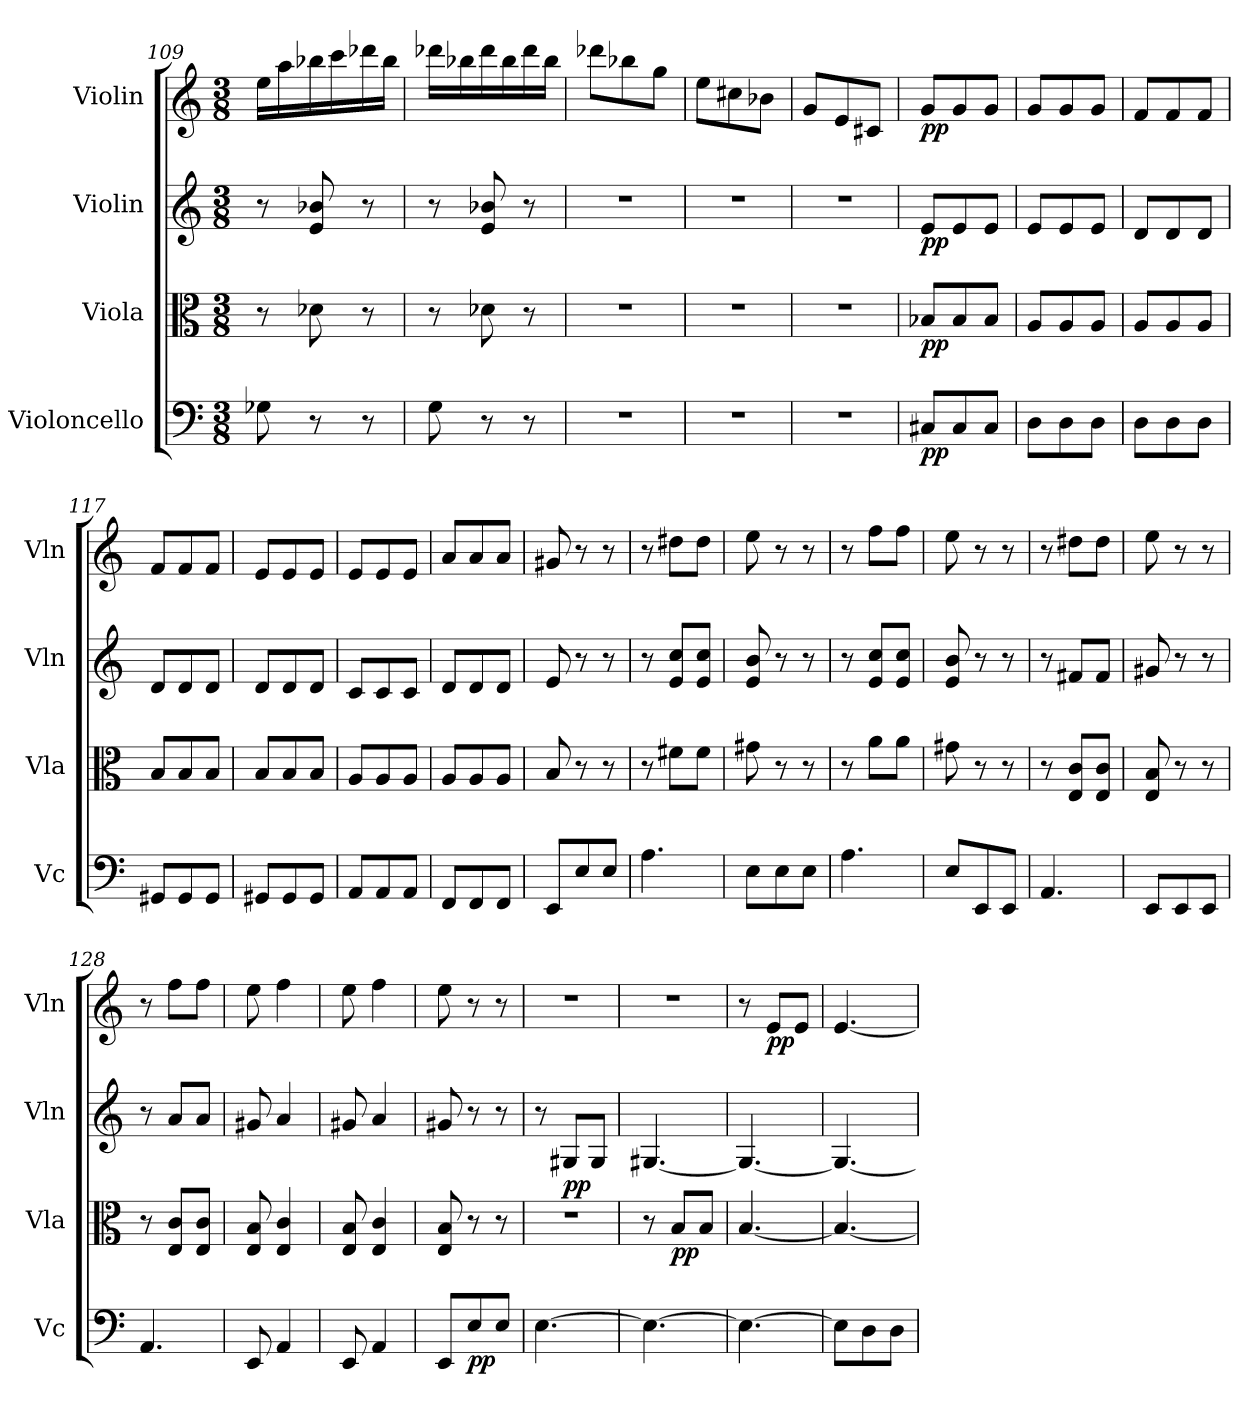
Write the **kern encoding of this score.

**kern	**dynam	**kern	**dynam	**kern	**dynam	**kern	**dynam
*part4	*part4	*part3	*part3	*part2	*part2	*part1	*part1
*staff4	*staff4	*staff3	*staff3	*staff2	*staff2	*staff1	*staff1
*I"Violoncello	*	*I"Viola	*	*I"Violin	*	*I"Violin	*
*I'Vc	*	*I'Vla	*	*I'Vln	*	*I'Vln	*
*clefF4	*	*clefC3	*	*clefG2	*	*clefG2	*
*k[]	*	*k[]	*	*k[]	*	*k[]	*
*C:	*	*C:	*	*C:	*	*C:	*
*M3/8	*	*M3/8	*	*M3/8	*	*M3/8	*
=109	=109	=109	=109	=109	=109	=109	=109
8G-X\	.	8r	.	8r	.	16ee\LL	.
.	.	.	.	.	.	16aa\	.
8r	.	8d-X\	.	8e/ 8b-X/	.	16bb-X\	.
.	.	.	.	.	.	16ccc\	.
8r	.	8r	.	8r	.	16ddd-X\	.
.	.	.	.	.	.	16bb-\JJ	.
=110	=110	=110	=110	=110	=110	=110	=110
8G\	.	8r	.	8r	.	16ddd-X\LL	.
.	.	.	.	.	.	16bb-X\	.
8r	.	8d-X\	.	8e/ 8b-X/	.	16ddd-\	.
.	.	.	.	.	.	16bb-\	.
8r	.	8r	.	8r	.	16ddd-\	.
.	.	.	.	.	.	16bb-\JJ	.
=111	=111	=111	=111	=111	=111	=111	=111
4.r	.	4.r	.	4.r	.	8ddd-X\L	.
.	.	.	.	.	.	8bb-X\	.
.	.	.	.	.	.	8gg\J	.
=112	=112	=112	=112	=112	=112	=112	=112
4.r	.	4.r	.	4.r	.	8ee\L	.
.	.	.	.	.	.	8cc#X\	.
.	.	.	.	.	.	8b-X\J	.
=113	=113	=113	=113	=113	=113	=113	=113
4.r	.	4.r	.	4.r	.	8g/L	.
.	.	.	.	.	.	8e/	.
.	.	.	.	.	.	8c#X/J	.
=114	=114	=114	=114	=114	=114	=114	=114
8C#X/L	pp	8B-X/L	pp	8e/L	pp	8g/L	pp
8C#/	.	8B-/	.	8e/	.	8g/	.
8C#/J	.	8B-/J	.	8e/J	.	8g/J	.
=115	=115	=115	=115	=115	=115	=115	=115
8D\L	.	8A/L	.	8e/L	.	8g/L	.
8D\	.	8A/	.	8e/	.	8g/	.
8D\J	.	8A/J	.	8e/J	.	8g/J	.
=116	=116	=116	=116	=116	=116	=116	=116
8D\L	.	8A/L	.	8d/L	.	8f/L	.
8D\	.	8A/	.	8d/	.	8f/	.
8D\J	.	8A/J	.	8d/J	.	8f/J	.
=117	=117	=117	=117	=117	=117	=117	=117
8GG#X/L	.	8B/L	.	8d/L	.	8f/L	.
8GG#/	.	8B/	.	8d/	.	8f/	.
8GG#/J	.	8B/J	.	8d/J	.	8f/J	.
=118	=118	=118	=118	=118	=118	=118	=118
8GG#X/L	.	8B/L	.	8d/L	.	8e/L	.
8GG#/	.	8B/	.	8d/	.	8e/	.
8GG#/J	.	8B/J	.	8d/J	.	8e/J	.
=119	=119	=119	=119	=119	=119	=119	=119
8AA/L	.	8A/L	.	8c/L	.	8e/L	.
8AA/	.	8A/	.	8c/	.	8e/	.
8AA/J	.	8A/J	.	8c/J	.	8e/J	.
=120	=120	=120	=120	=120	=120	=120	=120
8FF/L	.	8A/L	.	8d/L	.	8a/L	.
8FF/	.	8A/	.	8d/	.	8a/	.
8FF/J	.	8A/J	.	8d/J	.	8a/J	.
=121	=121	=121	=121	=121	=121	=121	=121
8EE/L	.	8B/	.	8e/	.	8g#X/	.
8E/	.	8r	.	8r	.	8r	.
8E/J	.	8r	.	8r	.	8r	.
=122	=122	=122	=122	=122	=122	=122	=122
4.A\	.	8r	.	8r	.	8r	.
.	.	8f#X\L	.	8e/ 8cc/L	.	8dd#X\L	.
.	.	8f#\J	.	8e/ 8cc/J	.	8dd#\J	.
=123	=123	=123	=123	=123	=123	=123	=123
8E\L	.	8g#X\	.	8e/ 8b/	.	8ee\	.
8E\	.	8r	.	8r	.	8r	.
8E\J	.	8r	.	8r	.	8r	.
=124	=124	=124	=124	=124	=124	=124	=124
4.A\	.	8r	.	8r	.	8r	.
.	.	8a\L	.	8e/ 8cc/L	.	8ff\L	.
.	.	8a\J	.	8e/ 8cc/J	.	8ff\J	.
=125	=125	=125	=125	=125	=125	=125	=125
8E/L	.	8g#X\	.	8e/ 8b/	.	8ee\	.
8EE/	.	8r	.	8r	.	8r	.
8EE/J	.	8r	.	8r	.	8r	.
=126	=126	=126	=126	=126	=126	=126	=126
4.AA/	.	8r	.	8r	.	8r	.
.	.	8E/ 8c/L	.	8f#X/L	.	8dd#X\L	.
.	.	8E/ 8c/J	.	8f#/J	.	8dd#\J	.
=127	=127	=127	=127	=127	=127	=127	=127
8EE/L	.	8E/ 8B/	.	8g#X/	.	8ee\	.
8EE/	.	8r	.	8r	.	8r	.
8EE/J	.	8r	.	8r	.	8r	.
=128	=128	=128	=128	=128	=128	=128	=128
4.AA/	.	8r	.	8r	.	8r	.
.	.	8E/ 8c/L	.	8a/L	.	8ff\L	.
.	.	8E/ 8c/J	.	8a/J	.	8ff\J	.
=129	=129	=129	=129	=129	=129	=129	=129
8EE/	.	8E/ 8B/	.	8g#X/	.	8ee\	.
4AA/	.	4E/ 4c/	.	4a/	.	4ff\	.
=130	=130	=130	=130	=130	=130	=130	=130
8EE/	.	8E/ 8B/	.	8g#X/	.	8ee\	.
4AA/	.	4E/ 4c/	.	4a/	.	4ff\	.
=131	=131	=131	=131	=131	=131	=131	=131
8EE/L	.	8E/ 8B/	.	8g#X/	.	8ee\	.
8E/	pp	8r	.	8r	.	8r	.
8E/J	.	8r	.	8r	.	8r	.
=132	=132	=132	=132	=132	=132	=132	=132
[4.E\	.	4.r	.	8r	.	4.r	.
.	.	.	.	8G#X/L	pp	.	.
.	.	.	.	8G#/J	.	.	.
=133	=133	=133	=133	=133	=133	=133	=133
4.E\_	.	8r	.	[4.G#X/	.	4.r	.
.	.	8B/L	pp	.	.	.	.
.	.	8B/J	.	.	.	.	.
=134	=134	=134	=134	=134	=134	=134	=134
4.E\_	.	[4.B/	.	4.G#/_	.	8r	.
.	.	.	.	.	.	8e/L	pp
.	.	.	.	.	.	8e/J	.
=135	=135	=135	=135	=135	=135	=135	=135
8E\L]	.	4.B/_	.	4.G#/_	.	[4.e/	.
8D\	.	.	.	.	.	.	.
8D\J	.	.	.	.	.	.	.
=	=	=	=	=	=	=	=
*-	*-	*-	*-	*-	*-	*-	*-
